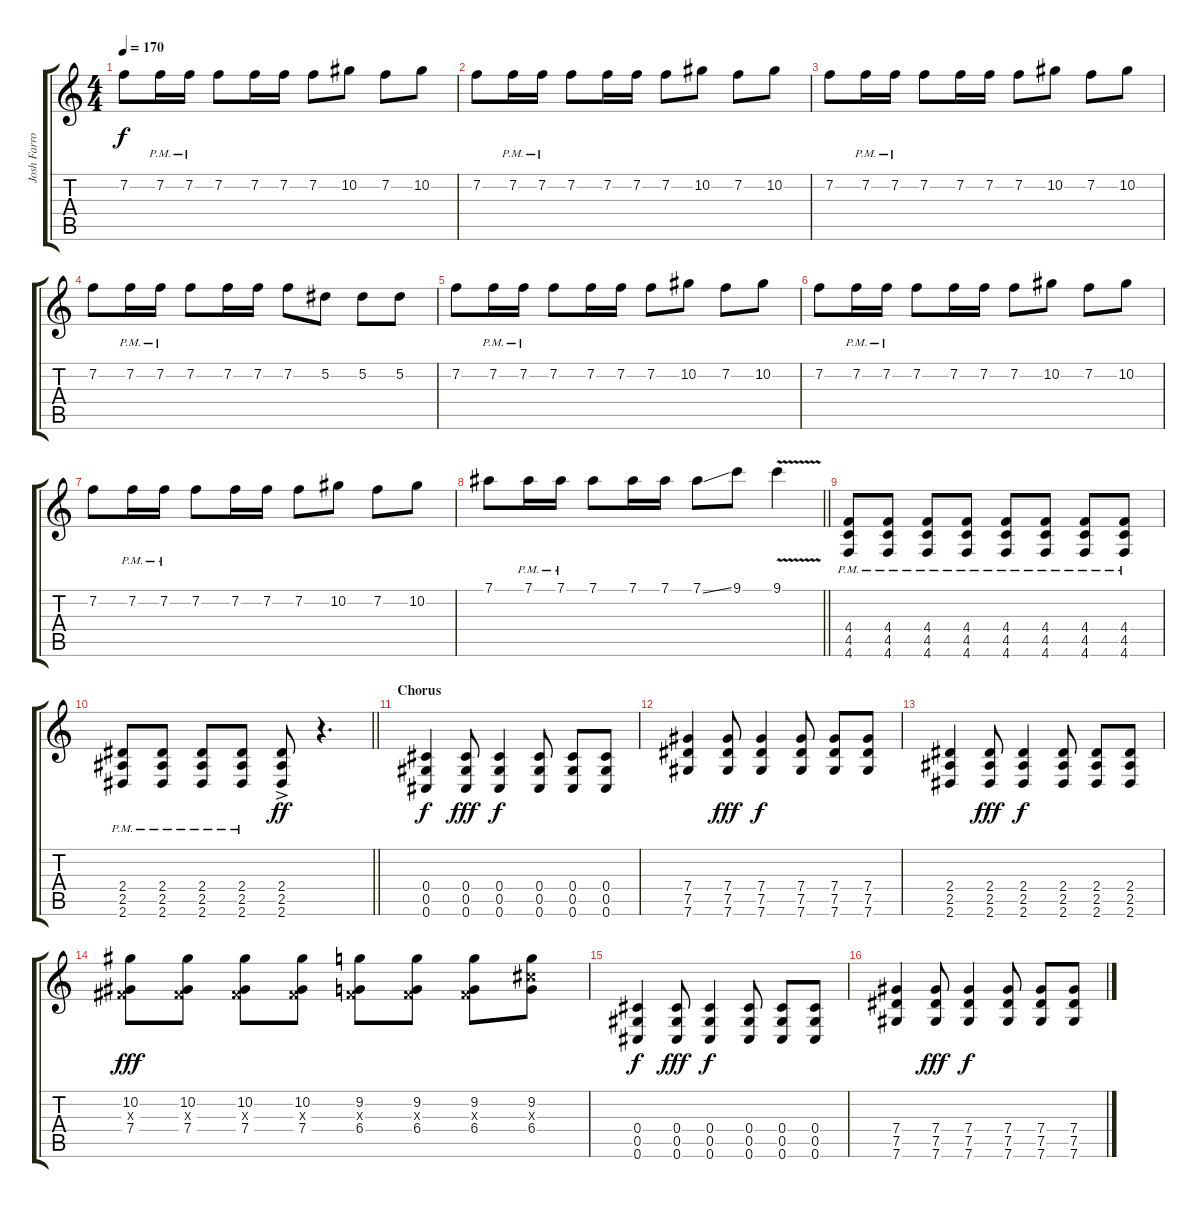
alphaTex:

\track ("Josh Farro (Lead Guitar)" "Josh Farro") {instrument distortionguitar}
\staff {score tabs}
\tuning (Eb4 Bb3 Gb3 Db3 Ab2 Db2) {hide}
\ts (4 4)
\tempo 170
\clef g2
\ks c
7.2.8{dy f} 7.2{pm}.16 7.2{pm}.16 7.2.8 7.2.16 7.2.16 7.2.8 10.2.8 7.2.8 10.2.8 |
7.2.8 7.2{pm}.16 7.2{pm}.16 7.2.8 7.2.16 7.2.16 7.2.8 10.2.8 7.2.8 10.2.8 |
7.2.8 7.2{pm}.16 7.2{pm}.16 7.2.8 7.2.16 7.2.16 7.2.8 10.2.8 7.2.8 10.2.8 |
7.2.8 7.2{pm}.16 7.2{pm}.16 7.2.8 7.2.16 7.2.16 7.2.8 5.2.8 5.2.8 5.2.8 |
7.2.8 7.2{pm}.16 7.2{pm}.16 7.2.8 7.2.16 7.2.16 7.2.8 10.2.8 7.2.8 10.2.8 |
7.2.8 7.2{pm}.16 7.2{pm}.16 7.2.8 7.2.16 7.2.16 7.2.8 10.2.8 7.2.8 10.2.8 |
7.2.8 7.2{pm}.16 7.2{pm}.16 7.2.8 7.2.16 7.2.16 7.2.8 10.2.8 7.2.8 10.2.8 |
\barLineRight lightlight
7.1.8 7.1{pm}.16 7.1{pm}.16 7.1.8 7.1.16 7.1.16 7.1{ss}.8 9.1.8 9.1{v}.4 |
(4.4{pm} 4.5{pm} 4.6{pm}).8 (4.4{pm} 4.5{pm} 4.6{pm}).8 (4.4{pm} 4.5{pm} 4.6{pm}).8 (4.4{pm} 4.5{pm} 4.6{pm}).8 (4.4{pm} 4.5{pm} 4.6{pm}).8 (4.4{pm} 4.5{pm} 4.6{pm}).8 (4.4{pm} 4.5{pm} 4.6{pm}).8 (4.4{pm} 4.5{pm} 4.6{pm}).8 |
\barLineRight lightlight
(2.4{pm} 2.5{pm} 2.6{pm}).8 (2.4{pm} 2.5{pm} 2.6{pm}).8 (2.4{pm} 2.5{pm} 2.6{pm}).8 (2.4{pm} 2.5{pm} 2.6{pm}).8 (2.4{ac} 2.5 2.6).8{dy ff} r.4{d} |
\section ("" "Chorus")
(0.4 0.5 0.6).4{dy f} (0.4 0.5 0.6).8{dy fff} (0.4 0.5 0.6).4{dy f} (0.4 0.5 0.6).8 (0.4 0.5 0.6).8 (0.4 0.5 0.6).8 |
(7.4 7.5 7.6).4 (7.4 7.5 7.6).8{dy fff} (7.4 7.5 7.6).4{dy f} (7.4 7.5 7.6).8 (7.4 7.5 7.6).8 (7.4 7.5 7.6).8 |
(2.4 2.5 2.6).4 (2.4 2.5 2.6).8{dy fff} (2.4 2.5 2.6).4{dy f} (2.4 2.5 2.6).8 (2.4 2.5 2.6).8 (2.4 2.5 2.6).8 |
(10.2 0.3{x} 7.4).8{dy fff} (10.2 0.3{x} 7.4).8 (10.2 0.3{x} 7.4).8 (10.2 0.3{x} 7.4).8 (9.2 0.3{x} 6.4).8 (9.2 0.3{x} 6.4).8 (9.2 0.3{x} 6.4).8 (9.2 7.3{x} 6.4).8 |
(0.4 0.5 0.6).4{dy f} (0.4 0.5 0.6).8{dy fff} (0.4 0.5 0.6).4{dy f} (0.4 0.5 0.6).8 (0.4 0.5 0.6).8 (0.4 0.5 0.6).8 |
(7.4 7.5 7.6).4 (7.4 7.5 7.6).8{dy fff} (7.4 7.5 7.6).4{dy f} (7.4 7.5 7.6).8 (7.4 7.5 7.6).8 (7.4 7.5 7.6).8
